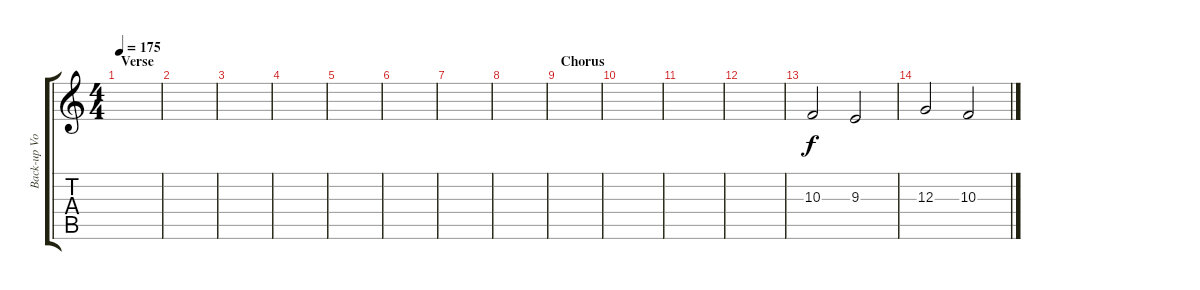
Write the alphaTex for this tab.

\track ("Back-up Vocals" "Back-up Vo") {instrument oboe}
\staff {score tabs}
\tuning (E4 B3 G3 D3 A2 E2) {hide}
\ts (4 4)
\section ("" "Verse")
\tempo 175
\clef g2
\ks c
|
|
|
|
|
|
|
|
\section ("" "Chorus")
|
|
|
|
10.3.2 9.3.2 |
12.3.2 10.3.2
